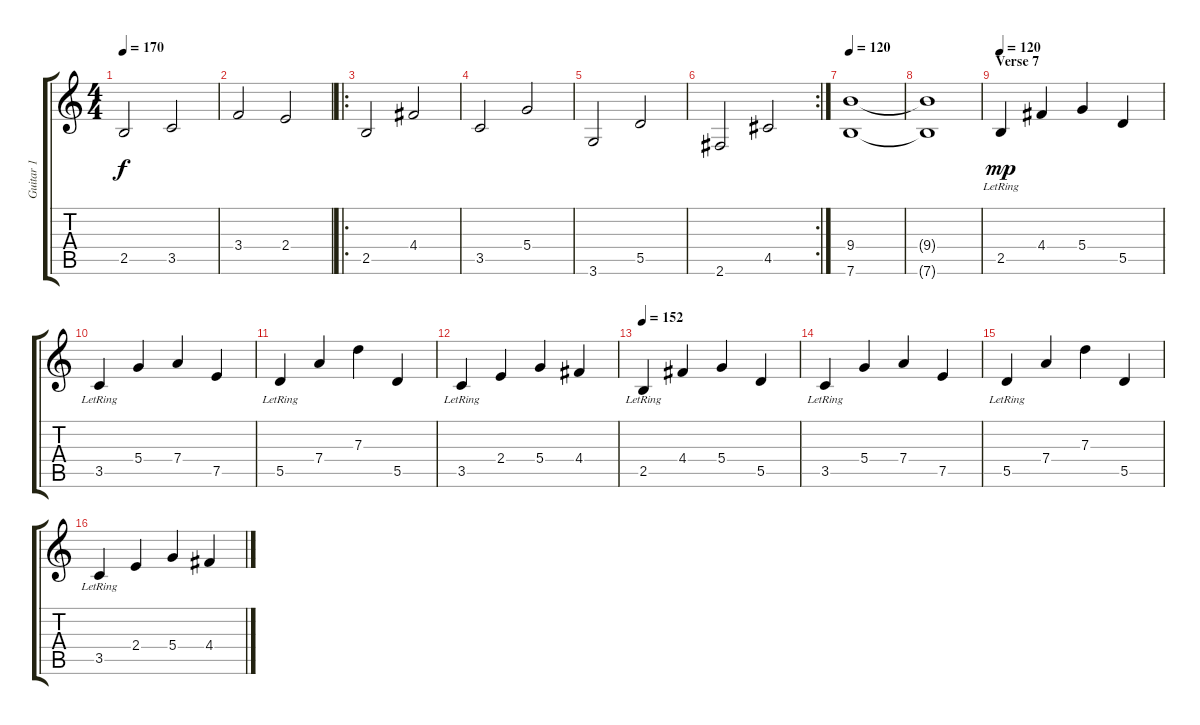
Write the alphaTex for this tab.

\track ("Guitar 1" "Guitar 1") {instrument distortionguitar}
\staff {score tabs}
\tuning (E4 B3 G3 D3 A2 E2) {hide}
\ts (4 4)
\tempo 170
\clef g2
\ks c
2.5.2{dy f} 3.5.2 |
3.4.2 2.4.2 |
\ro
2.5.2 4.4.2 |
3.5.2 5.4.2 |
3.6.2 5.5.2 |
\rc 2
2.6.2 4.5.2 |
\tempo 120
(9.4 7.6).1{volume 3} |
(9.4{t} 7.6{t}).1 |
\section ("" "Verse 7")
\tempo 120
2.5{lr}.4{dy mp volume 14 instrument acousticguitarsteel} 4.4.4 5.4.4 5.5.4 |
3.5{lr}.4 5.4.4 7.4.4 7.5.4 |
5.5{lr}.4 7.4.4 7.3.4 5.5.4 |
3.5{lr}.4 2.4.4 5.4.4 4.4.4 |
\tempo 130
\tempo 152
2.5{lr}.4{volume 14 instrument acousticguitarsteel} 4.4.4 5.4.4 5.5.4 |
3.5{lr}.4 5.4.4 7.4.4 7.5.4 |
5.5{lr}.4 7.4.4 7.3.4 5.5.4 |
3.5{lr}.4 2.4.4 5.4.4 4.4.4
